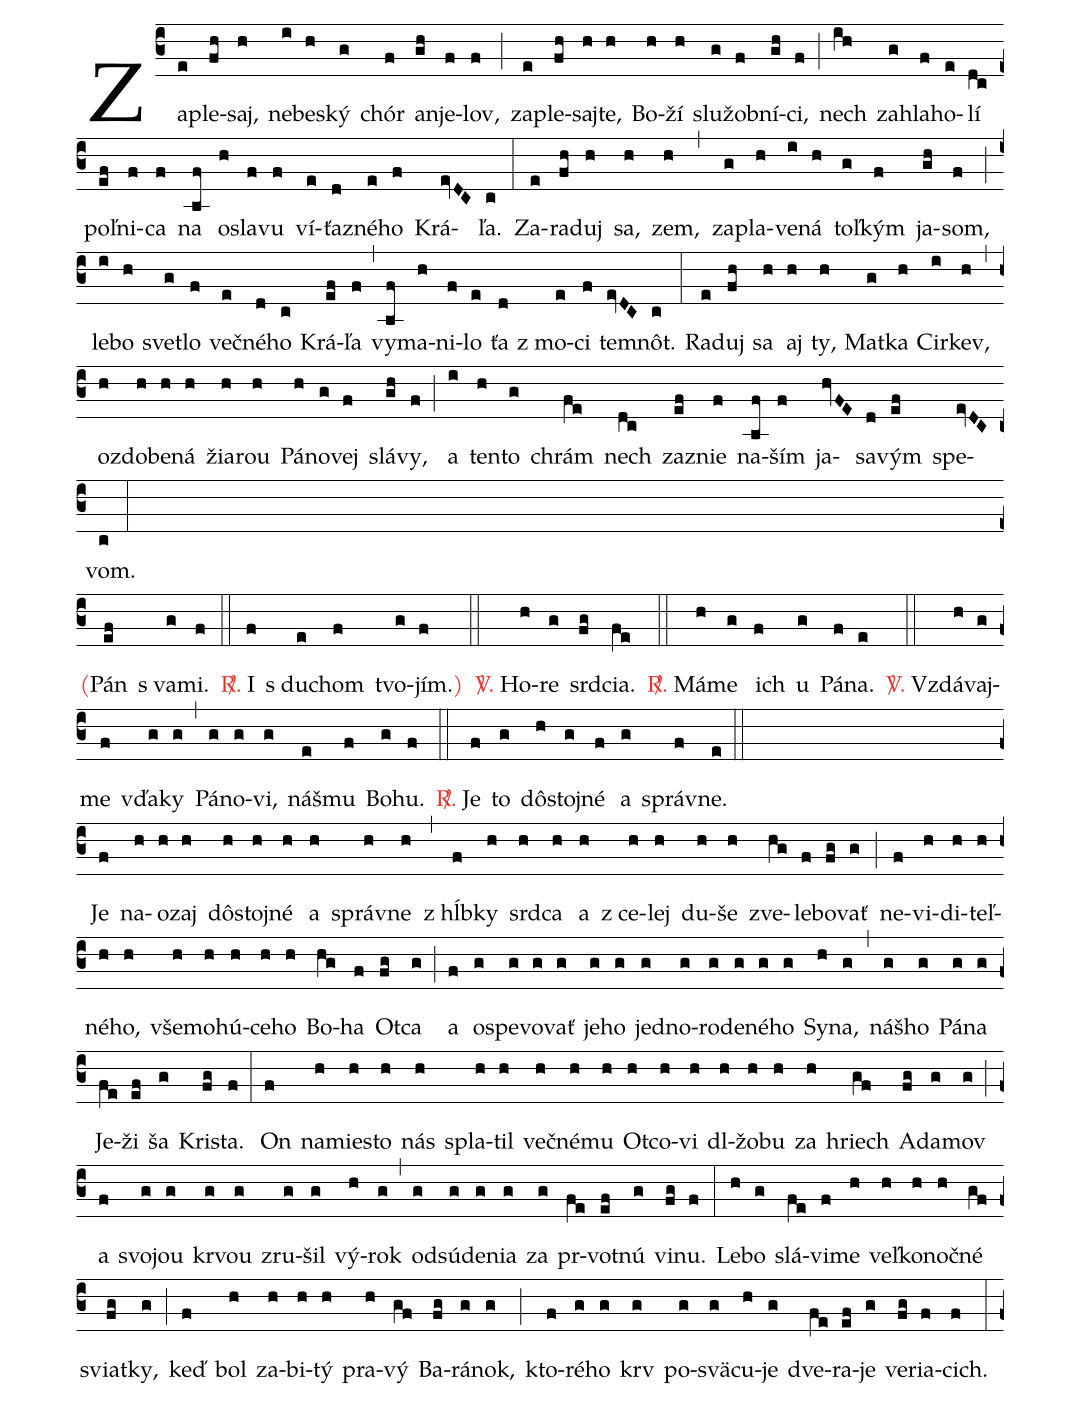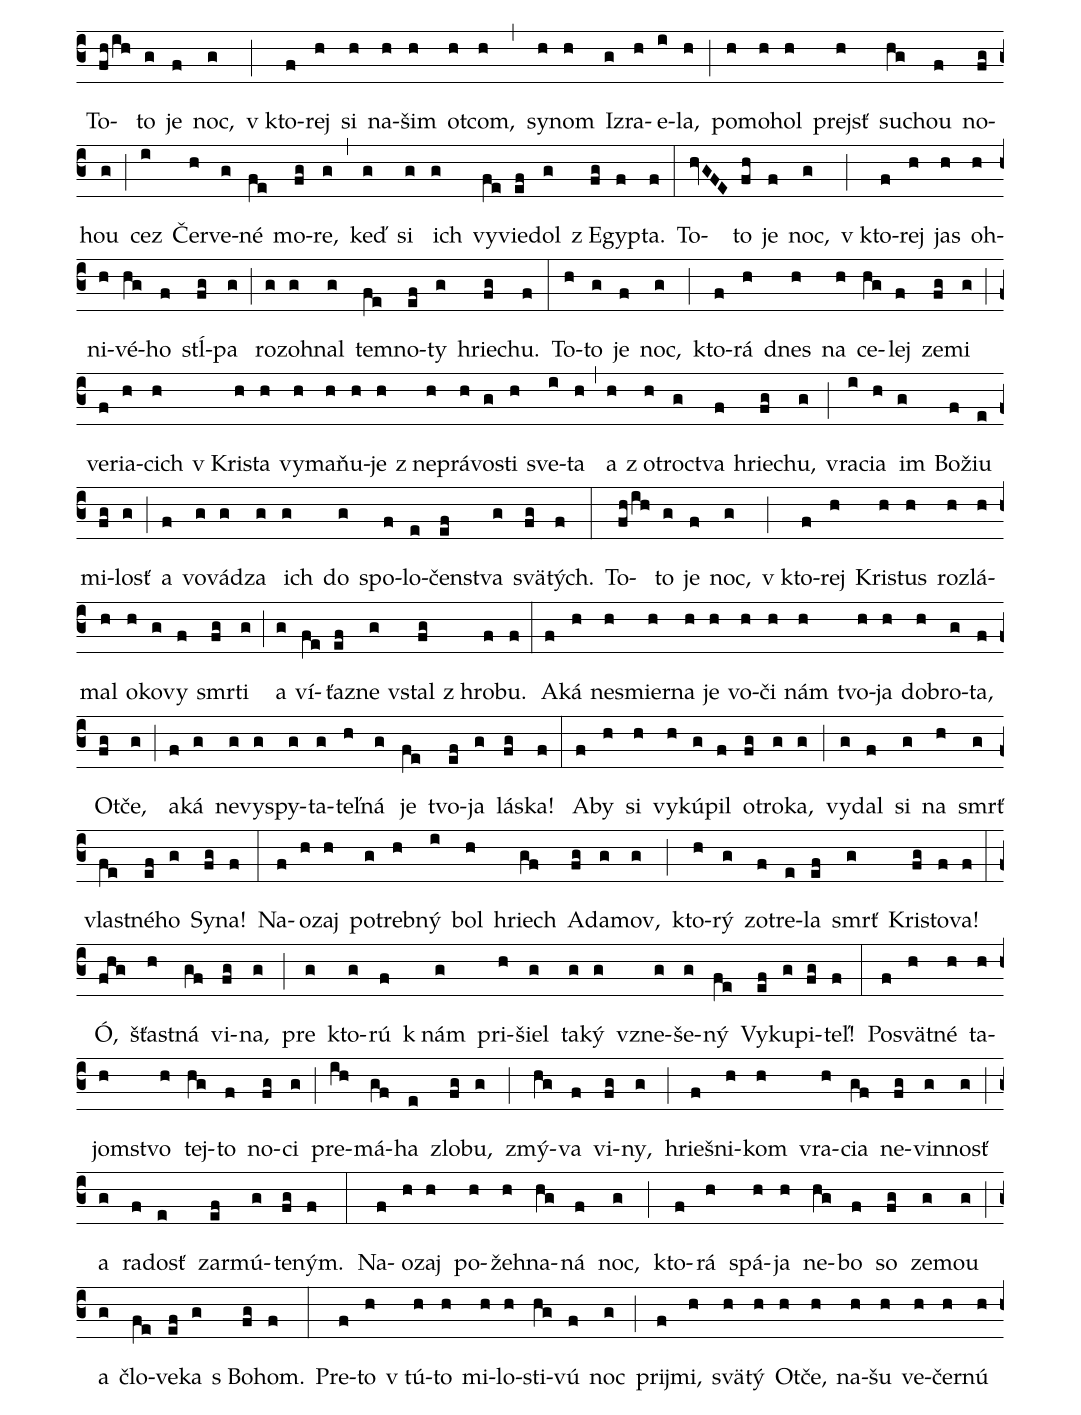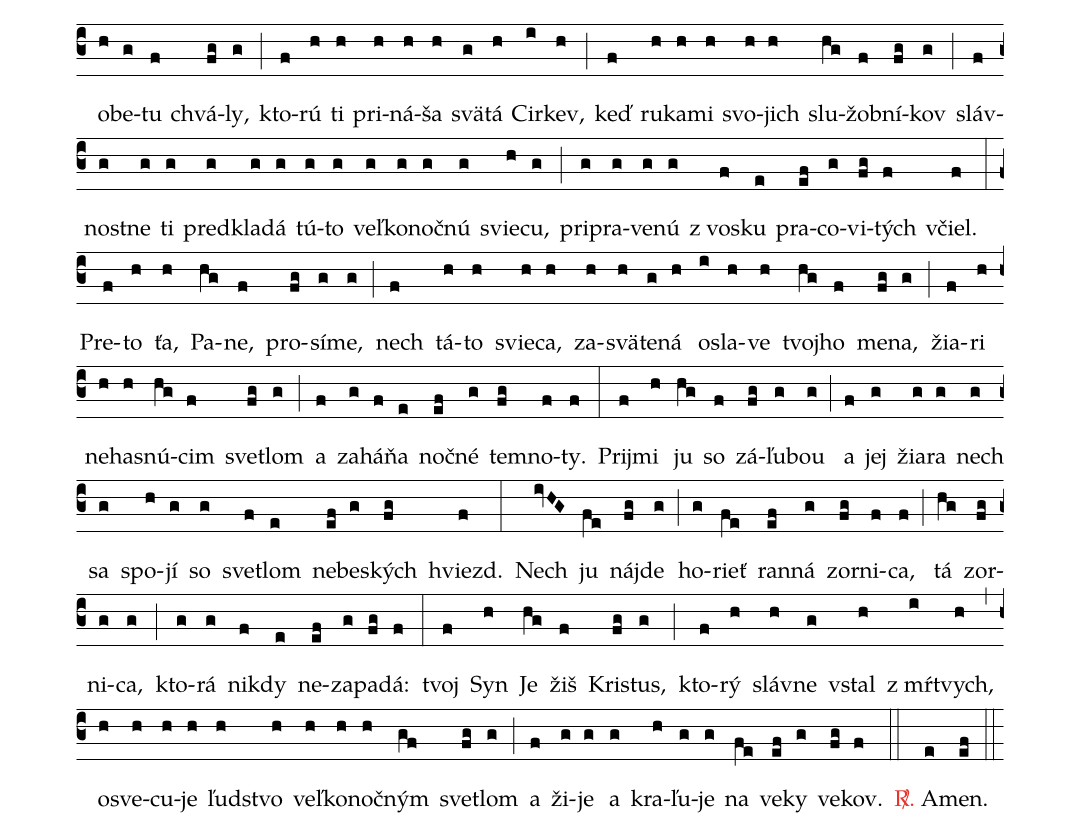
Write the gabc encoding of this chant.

%%
(c3)Za(e)ple(fh)saj,(h) ne(i)bes(h)ký(g) chór(f) an(gh)je(f)lov,(f) (;)
za(e)ple(fh)saj(h)te,(h) Bo(h)ží(h) slu(g)žob(f)ní(gh)ci,(f) (;)
nech(ih) za(g)hla(f)ho(e)lí(dc) poľ(ef)ni(f)ca(f) na(bf) os(h)la(f)vu(f) ví(e)ťaz(d)né(e)ho(f) Krá(evDC)ľa.(c) (:)
Za(e)ra(fh)duj(h) sa,(h) zem,(h) (,) za(g)pla(h)ve(i)ná(h) toľ(g)kým(f) ja(gh)som,(f) (;)
le(i)bo(h) sve(g)tlo(f) več(e)né(d)ho(c) Krá(ef)ľa(f) (,)
vy(bf)ma(h)ni(f)lo(e)  ťa(d)  z mo(e)ci(f) tem(evDC)nôt.(c) (:)
Ra(e)duj(fh) sa(h) aj(h) ty,(h) Mat(g)ka(h) Cir(i)kev,(h) (,)
oz(h)do(h)be(h)ná(h)  žia(h)rou(h) Pá(h)no(g)vej(f) slá(gh)vy,(f) (;)
a(i) ten(h)to(g) chrám(fe) nech(dc) za(ef)znie(f) na(bf)ším(f) ja(hvFE)sa(d)vým(ef) spe(evDC)vom.(c) (:Z)

<c><v>(</v></c>Pán(ef)  s va(g)mi.(f) (::)
<c><sp>R/</sp>.</c> I(f)  s du(e)chom(f) tvo(g)jím.<c><v>)</v></c>(f) (::)
<c><sp>V/</sp>.</c> Ho(h)re(g) srd(fg)cia.(fe) (::)
<c><sp>R/</sp>.</c> Má(h)me(g) ich(f) u(g) Pá(f)na.(e) (::)
<c><sp>V/</sp>.</c> Vzdá(h)vaj(g)me(f)  vďa(g)ky(g) (,) Pá(g)no(g)vi,(g) náš(e)mu(f) Bo(g)hu.(f) (::)
<c><sp>R/</sp>.</c> Je(f) to(g)  dô(h)stoj(g)né(f) a(g) správ(f)ne.(e) (::Z)

Je(f) na(h)o(h)zaj(h)  dôs(h)toj(h)né(h) a(h) správ(h)ne(h) (,)
z hĺb(f)ky(h) srd(h)ca(h) a(h)  z ce(h)lej(h) du(h)še(h) zve(hg)le(f)bo(fg)vať(g) (;)
ne(f)vi(h)di(h)teľ(h)né(h)ho,(h)  vše(h)mo(h)hú(h)ce(h)ho(h) Bo(hg)ha(f) Ot(fg)ca(g) (;)
a(f) o(g)spe(g)vo(g)vať(g) je(g)ho(g) jed(g)no(g)ro(g)de(g)né(g)ho(g) Sy(h)na,(g) (,)
náš(g)ho(g) Pá(g)na(g) Je(fe)ži(ef) ša(g) Kri(fg)sta.(f) (:)
On(f) na(h)mies(h)to(h) nás(h) spla(h)til(h) več(h)né(h)mu(h) Ot(h)co(h)vi(h)
dl(h)žo(h)bu(h) za(h) hriech(gf) A(fg)da(g)mov(g) (;)
a(f) svo(g)jou(g) kr(g)vou(g) zru(g)šil(g) vý(h)rok(g) (,) od(g)sú(g)de(g)nia(g) za(g) pr(fe)vot(ef)nú(g) vi(fg)nu.(f) (:)
Le(h)bo(g) slá(fe)vi(f)me(h) veľ(h)ko(h)no(h)čné(gf) sviat(fg)ky,(g) (;)
keď(f) bol(h) za(h)bi(h)tý(h) pra(h)vý(gf) Ba(fg)rá(g)nok,(g) (;)
kto(f)ré(g)ho(g)  krv(g) po(g)svä(g)cu(h)je(g) dve(fe)ra(ef)je(g) ve(fg)ria(f)cich.(f) (:)
To(fh/ih)to(g) je(f) noc,(g) (;)
v kto(f)rej(h) si(h) na(h)šim(h) ot(h)com,(h) (,) sy(h)nom(h) I(g)zra(h)e(i)la,(h) (;)
po(h)mo(h)hol(h) prejsť(h) su(hg)chou(f) no(fg)hou(g) (;) cez(i)  Čer(h)ve(g)né(fe) mo(fg)re,(g) (,)
keď(g) si(g) ich(g) vy(fe)vie(ef)dol(g)  z E(fg)gyp(f)ta.(f) (:)
To(hvGFE)to(fh) je(f) noc,(g) (;)
v kto(f)rej(h) jas(h) oh(h)ni(h)vé(hg)ho(f)  stĺ(fg)pa(g) (;)
ro(g)zoh(g)nal(g) tem(fe)no(ef)ty(g) hrie(fg)chu.(f) (:)
To(h)to(g) je(f) noc,(g) (;)
kto(f)rá(h) dnes(h) na(h) ce(hg)lej(f) ze(fg)mi(g) (;) ve(f)ria(h)cich(h)  v Kri(h)sta(h)
vy(h)ma(h)ňu(h)je(h)  z ne(h)prá(h)vo(g)sti(h) sve(i)ta(h) (,) a(h)  z o(h)tro(g)ctva(f) hrie(fg)chu,(g) (;)
vra(i)cia(h) im(g) Bo(f)žiu(e) mi(fg)losť(g) (;)
a(f) vo(g)vá(g)dza(g) ich(g) do(g) spo(f)lo(e)čen(ef)stva(g)  svä(fg)tých.(f) (:)
To(fh/ih)to(g) je(f) noc,(g) (;)
v kto(f)rej(h) Kri(h)stus(h) roz(h)lá(h)mal(h) o(h)ko(g)vy(f) smr(fg)ti(g) (;)
a(g) ví(fe)ťaz(ef)ne(g) vstal(fg)  z hro(f)bu.(f) (:)
A(f)ká(h) ne(h)smier(h)na(h) je(h) vo(h)či(h) nám(h) tvo(h)ja(h) do(h)bro(g)ta,(f) Ot(fg)če,(g) (;)
a(f)ká(g) ne(g)vy(g)spy(g)ta(g)te(h)ľná(g) je(fe) tvo(ef)ja(g) lás(fg)ka!(f) (:)
A(f)by(h) si(h) vy(h)kú(g)pil(f) o(fg)tro(g)ka,(g) (;)
vy(g)dal(f) si(g) na(h) smrť(g) vlast(fe)né(ef)ho(g) Sy(fg)na!(f) (:)
Na(f)o(h)zaj(h) po(g)treb(h)ný(i) bol(h) hriech(gf) A(fg)da(g)mov,(g) (;)
kto(h)rý(g) zo(f)tre(e)la(ef) smrť(g) Kri(fg)sto(f)va!(f) (:)
Ó,(fhg)  šťast(h)ná(gf) vi(fg)na,(g) (;)
pre(g) kto(g)rú(f)  k nám(g) pri(h)šiel(g) ta(g)ký(g) vzne(g)še(g)ný(fe) Vy(ef)ku(g)pi(fg)teľ!(f) (:)
Po(f)svät(h)né(h) ta(h)jom(h)stvo(h) tej(hg)to(f) no(fg)ci(g) (;) pre(ih)má(gf)ha(e) zlo(fg)bu,(g) (;) zmý(hg)va(f) vi(fg)ny,(g) (;)
hrieš(f)ni(h)kom(h) vra(h)cia(gf) ne(fg)vin(g)nosť(g) (;) a(g) ra(f)dosť(e) zar(ef)mú(g)te(fg)ným.(f) (:)
Na(f)o(h)zaj(h) po(h)žeh(h)na(hg)ná(f) noc,(g) (;)
kto(f)rá(h) spá(h)ja(h) ne(hg)bo(f) so(fg) ze(g)mou(g) (;) a(g)  člo(fe)ve(ef)ka(g)  s Bo(fg)hom.(f) (:)
Pre(f)to(h)  v tú(h)to(h) mi(h)lo(h)sti(hg)vú(f) noc(g) (;)
prij(f)mi,(h)  svä(h)tý(h) Ot(h)če,(h) na(h)šu(h) ve(h)čer(h)nú(h) o(h)be(g)tu(f) chvá(fg)ly,(g) (;)
kto(f)rú(h) ti(h) pri(h)ná(h)ša(h)  svä(g)tá(h) Cir(i)kev,(h) (;)
keď(f) ru(h)ka(h)mi(h) svo(h)jich(h) slu(hg)žob(f)ní(fg)kov(g) (;)
sláv(f)nost(g)ne(g) ti(g) pred(g)kla(g)dá(g) tú(g)to(g) ve(g)ľko(g)no(g)čnú(g) svie(h)cu,(g) (;)
pri(g)pra(g)ve(g)nú(g)  z vos(f)ku(e) pra(ef)co(g)vi(fg)tých(f)  včiel.(f) (:)
Pre(f)to(h)  ťa,(h) Pa(hg)ne,(f) pro(fg)sí(g)me,(g) (;)
nech(f) tá(h)to(h) svie(h)ca,(h) za(h)svä(h)te(g)ná(h) os(i)la(h)ve(h) tvoj(hg)ho(f) me(fg)na,(g)  (;)
žia(f)ri(h) ne(h)has(h)nú(hg)cim(f) svet(fg)lom(g) (;) a(f) za(g)há(f)ňa(e) no(ef)čné(g) tem(fg)no(f)ty.(f) (:)
Prij(f)mi(h) ju(hg) so(f) zá(fg)ľu(g)bou(g) (;)
a(f) jej(g)  žia(g)ra(g) nech(g) sa(g) spo(h)jí(g)
so(g) svet(f)lom(e) ne(ef)bes(g)kých(fg) hviezd.(f) (:)
Nech(ivHG) ju(fe) náj(fg)de(g) (;) ho(g)rieť(fe) ran(ef)ná(g) zor(fg)ni(f)ca,(f) (;)
tá(hg) zor(fg)ni(g)ca,(g) (;) kto(g)rá(g) nik(f)dy(e) ne(ef)za(g)pa(fg)dá:(f) (:)
tvoj(f) Syn(h) Je(hg) žiš(f) Kri(fg)stus,(g) (;) kto(f)rý(h) sláv(h)ne(g) vstal(h)  z mŕt(i)vych,(h) (,)
os(h)ve(h)cu(h)je(h)  ľud(h)stvo(h) ve(h)ľko(h)noč(h)ným(gf) sve(fg)tlom(g) (;)
a(f)  ži(g)je(g) a(g) kra(h)ľu(g)je(g) na(fe) ve(ef)ky(g) ve(fg)kov.(f) (::)

<c><sp>R/</sp>.</c>   A(e)men.(ef) (::)
